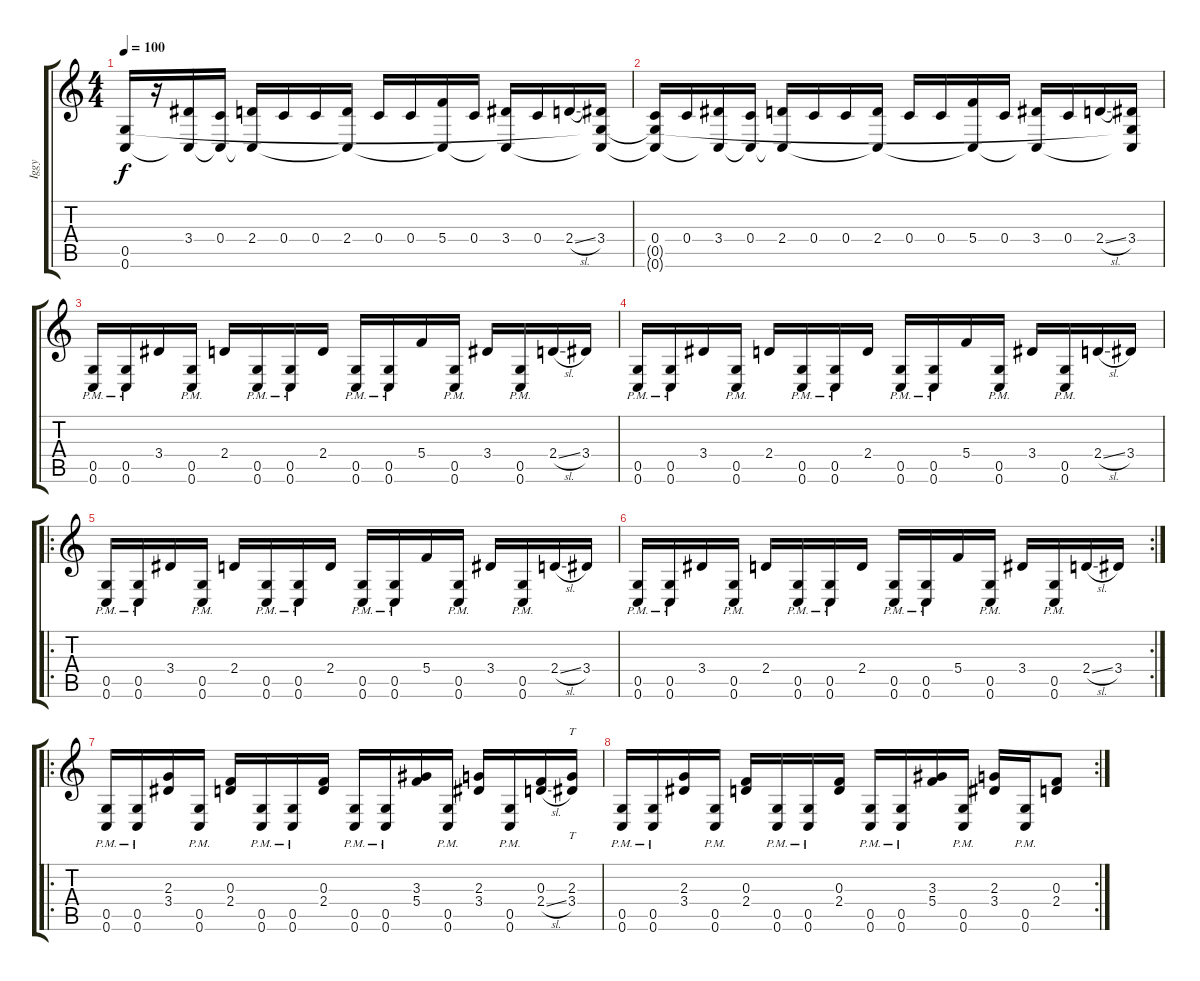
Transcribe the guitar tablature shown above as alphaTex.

\track ("Iggy" "Iggy") {instrument distortionguitar}
\staff {score tabs}
\tuning (D4 A3 F3 C3 G2 C2) {hide}
\ts (4 4)
\tempo 100
\clef g2
\ks c
(0.5 0.6).16{dy f instrument distortionguitar} r.16 (3.4 0.6{t}).16 (0.4 0.6{t}).16 (2.4 0.6{t}).16 0.4.16 0.4.16 (2.4 0.6{t}).16 0.4.16 0.4.16 (5.4 0.6{t}).16 0.4.16 (3.4 0.6{t}).16 0.4.16 2.4{sl}.16 (3.4 0.5{t} 0.6{t}).16 |
(0.4 0.5{t} 0.6{t}).16 0.4.16 (3.4 0.6{t}).16 (0.4 0.6{t}).16 (2.4 0.6{t}).16 0.4.16 0.4.16 (2.4 0.6{t}).16 0.4.16 0.4.16 (5.4 0.6{t}).16 0.4.16 (3.4 0.6{t}).16 0.4.16 2.4{sl}.16 (3.4 0.5{t} 0.6{t}).16 |
(0.5{pm} 0.6{pm}).16 (0.5{pm} 0.6{pm}).16 3.4.16 (0.5{pm} 0.6{pm}).16 2.4.16 (0.5{pm} 0.6{pm}).16 (0.5{pm} 0.6{pm}).16 2.4.16 (0.5{pm} 0.6{pm}).16 (0.5{pm} 0.6{pm}).16 5.4.16 (0.5{pm} 0.6{pm}).16 3.4.16 (0.5{pm} 0.6{pm}).16 2.4{sl}.16 3.4.16 |
(0.5{pm} 0.6{pm}).16 (0.5{pm} 0.6{pm}).16 3.4.16 (0.5{pm} 0.6{pm}).16 2.4.16 (0.5{pm} 0.6{pm}).16 (0.5{pm} 0.6{pm}).16 2.4.16 (0.5{pm} 0.6{pm}).16 (0.5{pm} 0.6{pm}).16 5.4.16 (0.5{pm} 0.6{pm}).16 3.4.16 (0.5{pm} 0.6{pm}).16 2.4{sl}.16 3.4.16 |
\ro
(0.5{pm} 0.6{pm}).16 (0.5{pm} 0.6{pm}).16 3.4.16 (0.5{pm} 0.6{pm}).16 2.4.16 (0.5{pm} 0.6{pm}).16 (0.5{pm} 0.6{pm}).16 2.4.16 (0.5{pm} 0.6{pm}).16 (0.5{pm} 0.6{pm}).16 5.4.16 (0.5{pm} 0.6{pm}).16 3.4.16 (0.5{pm} 0.6{pm}).16 2.4{sl}.16 3.4.16 |
\rc 2
(0.5{pm} 0.6{pm}).16 (0.5{pm} 0.6{pm}).16 3.4.16 (0.5{pm} 0.6{pm}).16 2.4.16 (0.5{pm} 0.6{pm}).16 (0.5{pm} 0.6{pm}).16 2.4.16 (0.5{pm} 0.6{pm}).16 (0.5{pm} 0.6{pm}).16 5.4.16 (0.5{pm} 0.6{pm}).16 3.4.16 (0.5{pm} 0.6{pm}).16 2.4{sl}.16 3.4.16 |
\ro
(0.5{pm} 0.6{pm}).16 (0.5{pm} 0.6{pm}).16 (2.3 3.4).16 (0.5{pm} 0.6{pm}).16 (0.3 2.4).16 (0.5{pm} 0.6{pm}).16 (0.5{pm} 0.6{pm}).16 (0.3 2.4).16 (0.5{pm} 0.6{pm}).16 (0.5{pm} 0.6{pm}).16 (3.3 5.4).16 (0.5{pm} 0.6{pm}).16 (2.3 3.4).16 (0.5{pm} 0.6{pm}).16 (0.3 2.4{sl}).16 (2.3 3.4).16{tt} |
\rc 2
(0.5{pm} 0.6{pm}).16 (0.5{pm} 0.6{pm}).16 (2.3 3.4).16 (0.5{pm} 0.6{pm}).16 (0.3 2.4).16 (0.5{pm} 0.6{pm}).16 (0.5{pm} 0.6{pm}).16 (0.3 2.4).16 (0.5{pm} 0.6{pm}).16 (0.5{pm} 0.6{pm}).16 (3.3 5.4).16 (0.5{pm} 0.6{pm}).16 (2.3 3.4).16 (0.5{pm} 0.6{pm}).16 (0.3 2.4).8
